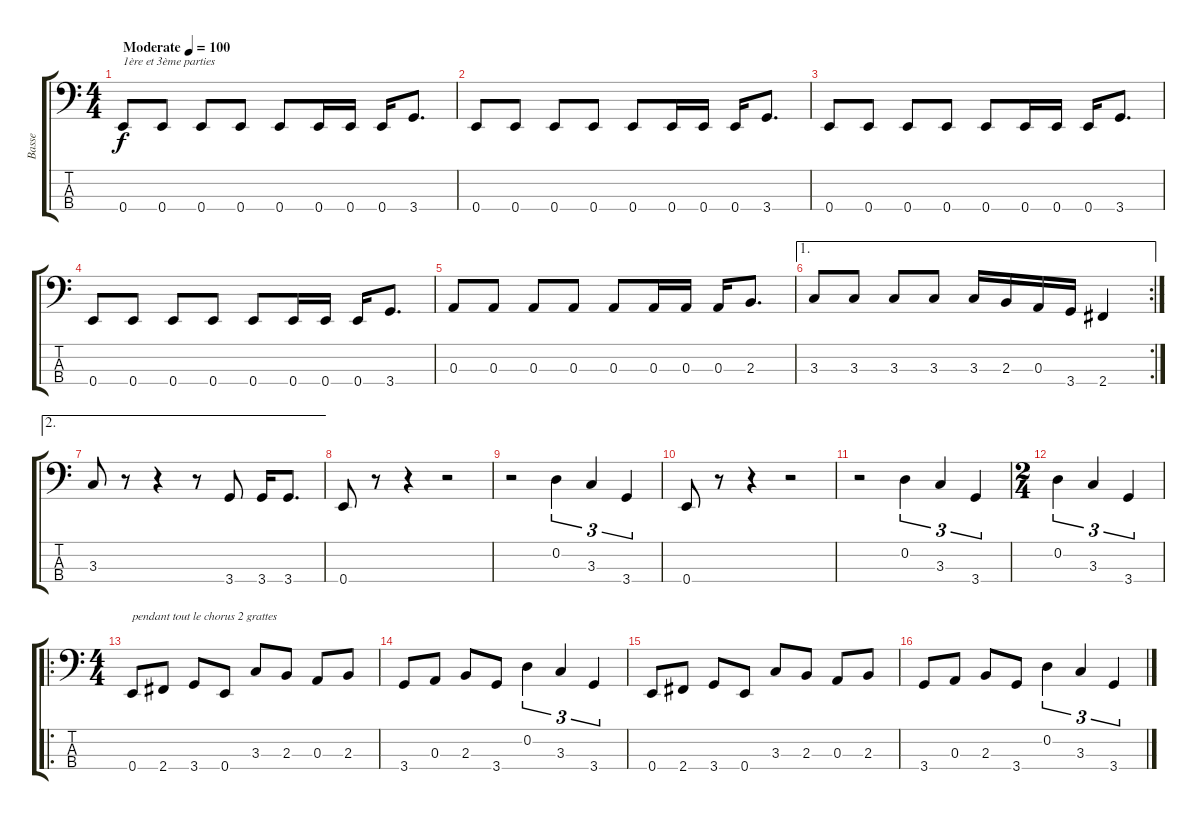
\track ("Basse" "Basse") {instrument electricbassfinger}
\staff {score tabs}
\tuning (G2 D2 A1 E1) {hide}
\ts (4 4)
\tempo (100 "Moderate")
\clef f4
\ks c
0.4.8{txt "1ère et 3ème parties" dy f instrument electricbassfinger} 0.4.8 0.4.8 0.4.8 0.4.8 0.4.16 0.4.16 0.4.16 3.4.8{d} |
0.4.8 0.4.8 0.4.8 0.4.8 0.4.8 0.4.16 0.4.16 0.4.16 3.4.8{d} |
0.4.8 0.4.8 0.4.8 0.4.8 0.4.8 0.4.16 0.4.16 0.4.16 3.4.8{d} |
0.4.8 0.4.8 0.4.8 0.4.8 0.4.8 0.4.16 0.4.16 0.4.16 3.4.8{d} |
0.3.8 0.3.8 0.3.8 0.3.8 0.3.8 0.3.16 0.3.16 0.3.16 2.3.8{d} |
\ae 1
\rc 2
3.3.8 3.3.8 3.3.8 3.3.8 3.3.16 2.3.16 0.3.16 3.4.16 2.4.4 |
\ae 2
3.3.8 r.8 r.4 r.8 3.4.8 3.4.16 3.4.8{d} |
0.4.8 r.8 r.4 r.2 |
r.2 0.2.4{tu (3 2)} 3.3.4{tu (3 2)} 3.4.4{tu (3 2)} |
0.4.8 r.8 r.4 r.2 |
r.2 0.2.4{tu (3 2)} 3.3.4{tu (3 2)} 3.4.4{tu (3 2)} |
\ts (2 4)
0.2.4{tu (3 2)} 3.3.4{tu (3 2)} 3.4.4{tu (3 2)} |
\ro
\ts (4 4)
0.4.8{txt "pendant tout le chorus 2 grattes"} 2.4.8 3.4.8 0.4.8 3.3.8 2.3.8 0.3.8 2.3.8 |
3.4.8 0.3.8 2.3.8 3.4.8 0.2.4{tu (3 2)} 3.3.4{tu (3 2)} 3.4.4{tu (3 2)} |
0.4.8 2.4.8 3.4.8 0.4.8 3.3.8 2.3.8 0.3.8 2.3.8 |
3.4.8 0.3.8 2.3.8 3.4.8 0.2.4{tu (3 2)} 3.3.4{tu (3 2)} 3.4.4{tu (3 2)}
